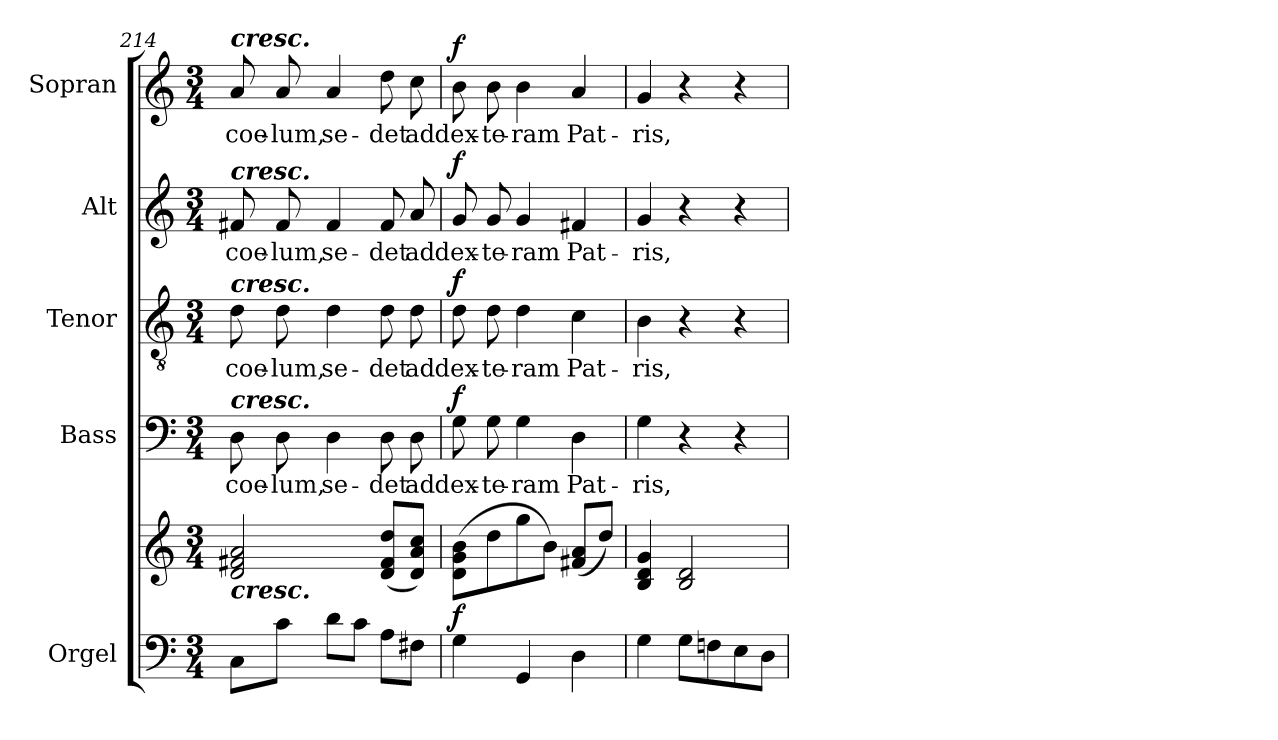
**kern	**kern	**dynam	**kern	**text	**dynam	**kern	**text	**dynam	**kern	**text	**dynam	**kern	**text	**dynam
*part5	*part5	*part5	*part4	*part4	*part4	*part3	*part3	*part3	*part2	*part2	*part2	*part1	*part1	*part1
*staff6	*staff5	*staff5/6	*staff4	*staff4	*staff4	*staff3	*staff3	*staff3	*staff2	*staff2	*staff2	*staff1	*staff1	*staff1
*I"Orgel	*	*	*I"Bass	*	*	*I"Tenor	*	*	*I"Alt	*	*	*I"Sopran	*	*
*I'Org.	*	*	*I'B.	*	*	*I'T.	*	*	*I'A.	*	*	*I'S.	*	*
*clefF4	*clefG2	*	*clefF4	*	*	*clefGv2	*	*	*clefG2	*	*	*clefG2	*	*
*k[]	*k[]	*	*k[]	*	*	*k[]	*	*	*k[]	*	*	*k[]	*	*
*C:	*C:	*	*C:	*	*	*C:	*	*	*C:	*	*	*C:	*	*
*M3/4	*M3/4	*	*M3/4	*	*	*M3/4	*	*	*M3/4	*	*	*M3/4	*	*
=214	=214	=214	=214	=214	=214	=214	=214	=214	=214	=214	=214	=214	=214	=214
!	!	!	!	!	!	!	!	!	!	!	!	!LO:TX:a:Bi:t=cresc.	!	!
!	!	!	!	!	!	!	!	!	!LO:TX:a:Bi:t=cresc.	!	!	!	!	!
!	!	!	!	!	!	!LO:TX:a:Bi:t=cresc.	!	!	!	!	!	!	!	!
!	!	!	!LO:TX:a:Bi:t=cresc.	!	!	!	!	!	!	!	!	!	!	!
!	!LO:TX:b:Bi:t=cresc.	!	!	!	!	!	!	!	!	!	!	!	!	!
!	!	!	!	!LO:LY:b	!	!	!LO:LY:b	!	!	!LO:LY:b	!	!	!LO:LY:b	!
8C\L	2d/ 2f#X/ 2a/	.	8D\	coe-	.	8d\	coe-	.	8f#X/	coe-	.	8a/	coe-	.
!	!	!	!	!LO:LY:b	!	!	!LO:LY:b	!	!	!LO:LY:b	!	!	!LO:LY:b	!
8c\J	.	.	8D\	-lum,	.	8d\	-lum,	.	8f#/	-lum,	.	8a/	-lum,	.
!	!	!	!	!LO:LY:b	!	!	!LO:LY:b	!	!	!LO:LY:b	!	!	!LO:LY:b	!
8d\L	.	.	4D\	se-	.	4d\	se-	.	4f#/	se-	.	4a/	se-	.
8c\J	.	.	.	.	.	.	.	.	.	.	.	.	.	.
!	!	!	!	!LO:LY:b	!	!	!LO:LY:b	!	!	!LO:LY:b	!	!	!LO:LY:b	!
8A\L	(<8d/ 8f#/ 8dd/L	.	8D\	-det	.	8d\	-det	.	8f#/	-det	.	8dd\	-det	.
!	!	!	!	!LO:LY:b	!	!	!LO:LY:b	!	!	!LO:LY:b	!	!	!LO:LY:b	!
8F#X\J	8d/ 8a/ 8cc/J)	.	8D\	ad	.	8d\	ad	.	8a/	ad	.	8cc\	ad	.
=215	=215	=215	=215	=215	=215	=215	=215	=215	=215	=215	=215	=215	=215	=215
!	!	!LO:DY:b	!	!LO:LY:b	!LO:DY:a	!	!LO:LY:b	!LO:DY:a	!	!LO:LY:b	!LO:DY:a	!	!LO:LY:b	!LO:DY:a
4G\	(>8d\ 8g\ 8b\L	f	8G\	dex-	f	8d\	dex-	f	8g/	dex-	f	8b\	dex-	f
!	!	!	!	!LO:LY:b	!	!	!LO:LY:b	!	!	!LO:LY:b	!	!	!LO:LY:b	!
.	8dd\	.	8G\	-te-	.	8d\	-te-	.	8g/	-te-	.	8b\	-te-	.
!	!	!	!	!LO:LY:b	!	!	!LO:LY:b	!	!	!LO:LY:b	!	!	!LO:LY:b	!
4GG/	8gg\	.	4G\	-ram	.	4d\	-ram	.	4g/	-ram	.	4b\	-ram	.
.	8b\J)	.	.	.	.	.	.	.	.	.	.	.	.	.
!	!	!	!	!LO:LY:b	!	!	!LO:LY:b	!	!	!LO:LY:b	!	!	!LO:LY:b	!
4D\	(<8f#X/ 8a/L	.	4D\	Pat-	.	4c\	Pat-	.	4f#X/	Pat-	.	4a/	Pat-	.
.	8dd/J)	.	.	.	.	.	.	.	.	.	.	.	.	.
=216	=216	=216	=216	=216	=216	=216	=216	=216	=216	=216	=216	=216	=216	=216
!	!	!	!	!LO:LY:b	!	!	!LO:LY:b	!	!	!LO:LY:b	!	!	!LO:LY:b	!
4G\	4B/ 4d/ 4g/	.	4G\	-ris,	.	4B\	-ris,	.	4g/	-ris,	.	4g/	-ris,	.
8G\L	2B/ 2d/	.	4r	.	.	4r	.	.	4r	.	.	4r	.	.
8Fn\	.	.	.	.	.	.	.	.	.	.	.	.	.	.
8E\	.	.	4r	.	.	4r	.	.	4r	.	.	4r	.	.
8D\J	.	.	.	.	.	.	.	.	.	.	.	.	.	.
=	=	=	=	=	=	=	=	=	=	=	=	=	=	=
*-	*-	*-	*-	*-	*-	*-	*-	*-	*-	*-	*-	*-	*-	*-
